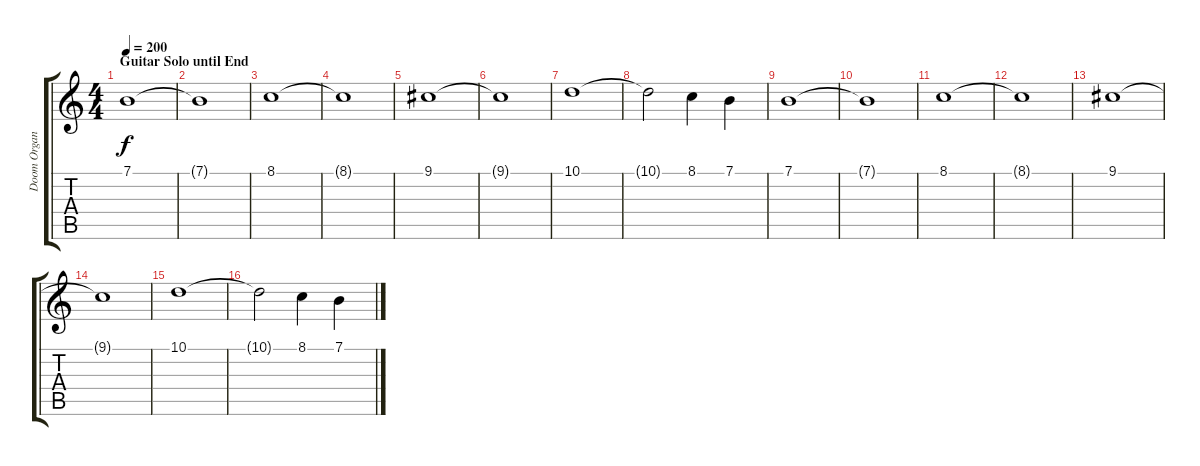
\track ("Doom Organ 3" "Doom Organ") {instrument rockorgan}
\staff {score tabs}
\tuning (E4 B3 G3 D3 A2 E2) {hide}
\ts (4 4)
\section ("" "Guitar Solo until End")
\tempo 200
\clef g2
\ks c
7.1.1{dy f} |
7.1{t}.1 |
8.1.1 |
8.1{t}.1 |
9.1.1 |
9.1{t}.1 |
10.1.1 |
10.1{t}.2 8.1.4 7.1.4 |
7.1.1 |
7.1{t}.1 |
8.1.1 |
8.1{t}.1 |
9.1.1 |
9.1{t}.1 |
10.1.1 |
10.1{t}.2 8.1.4 7.1.4
